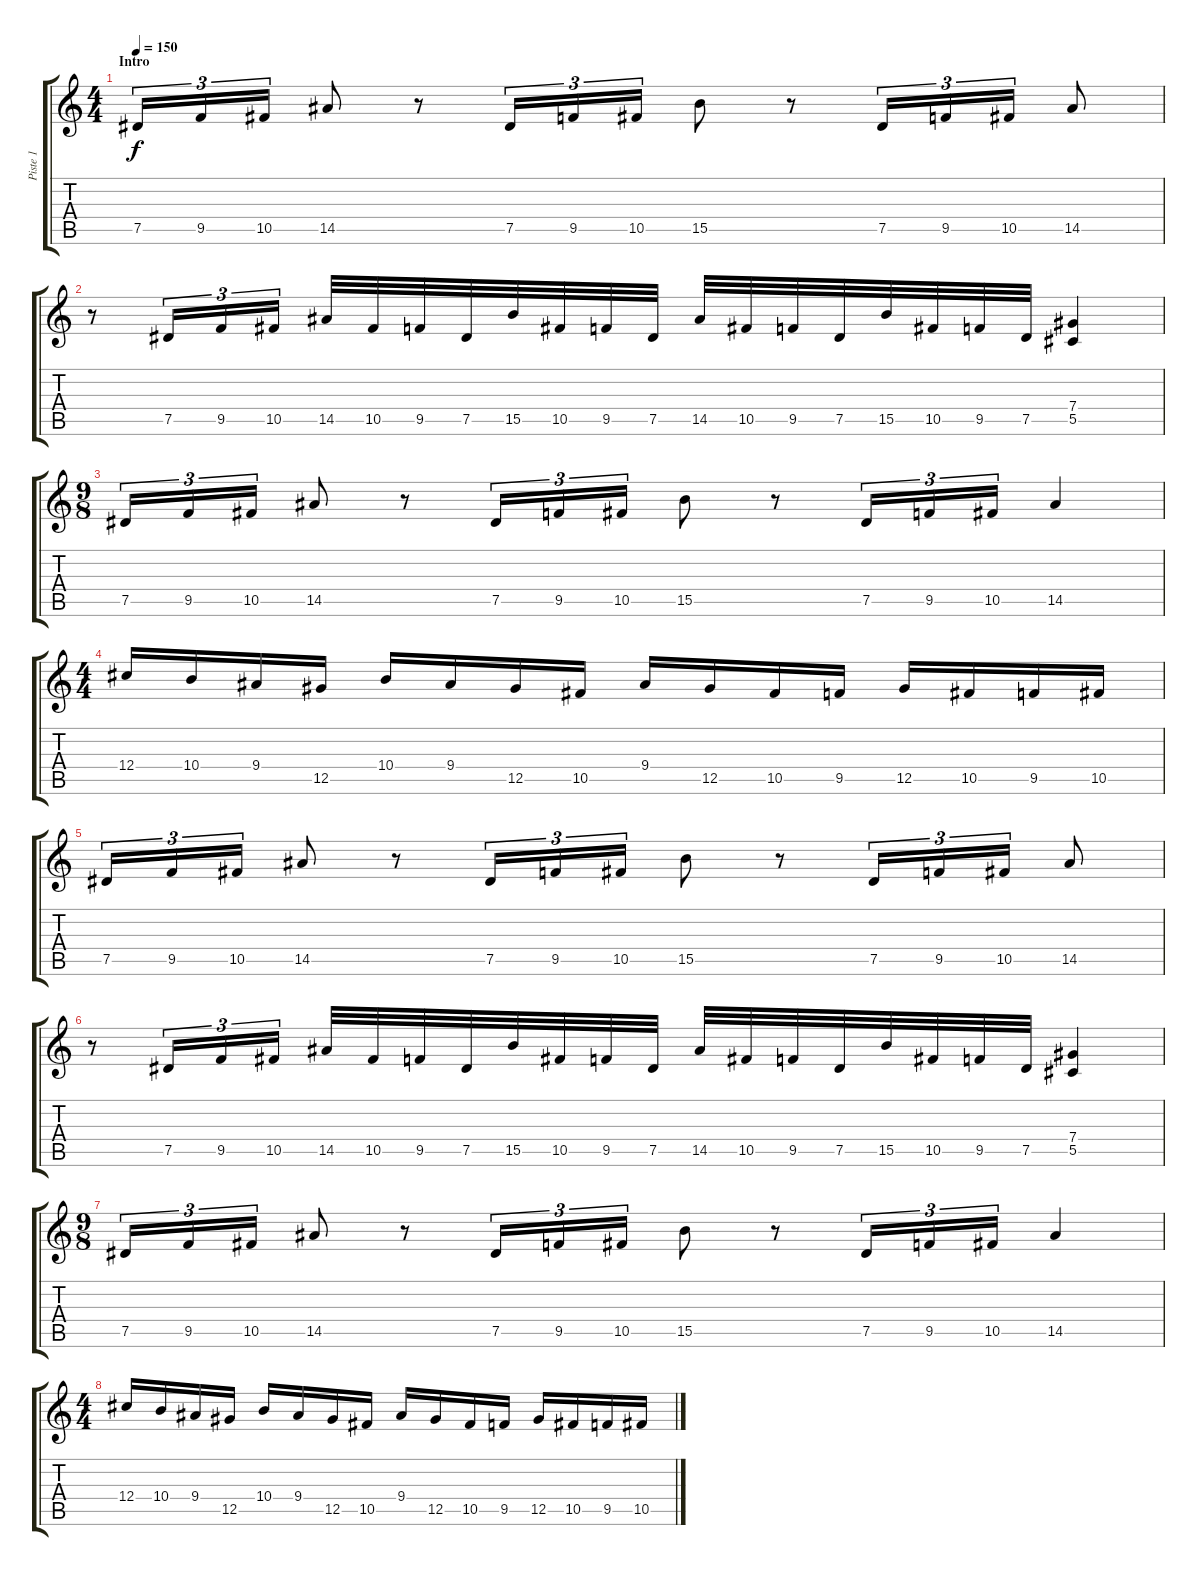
\track ("Piste 1" "Piste 1") {instrument distortionguitar}
\staff {score tabs}
\tuning (Eb4 Bb3 Gb3 Db3 Ab2 Eb2) {hide}
\ts (4 4)
\section ("" "Intro")
\tempo 150
\clef g2
\ks c
7.5.16{tu (3 2) dy f instrument distortionguitar} 9.5.16{tu (3 2)} 10.5.16{tu (3 2)} 14.5.8 r.8 7.5.16{tu (3 2)} 9.5.16{tu (3 2)} 10.5.16{tu (3 2)} 15.5.8 r.8 7.5.16{tu (3 2)} 9.5.16{tu (3 2)} 10.5.16{tu (3 2)} 14.5.8 |
r.8 7.5.16{tu (3 2)} 9.5.16{tu (3 2)} 10.5.16{tu (3 2)} 14.5.32 10.5.32 9.5.32 7.5.32 15.5.32 10.5.32 9.5.32 7.5.32 14.5.32 10.5.32 9.5.32 7.5.32 15.5.32 10.5.32 9.5.32 7.5.32 (7.4 5.5).4 |
\ts (9 8)
7.5.16{tu (3 2)} 9.5.16{tu (3 2)} 10.5.16{tu (3 2)} 14.5.8 r.8 7.5.16{tu (3 2)} 9.5.16{tu (3 2)} 10.5.16{tu (3 2)} 15.5.8 r.8 7.5.16{tu (3 2)} 9.5.16{tu (3 2)} 10.5.16{tu (3 2)} 14.5.4 |
\ts (4 4)
12.4.16 10.4.16 9.4.16 12.5.16 10.4.16 9.4.16 12.5.16 10.5.16 9.4.16 12.5.16 10.5.16 9.5.16 12.5.16 10.5.16 9.5.16 10.5.16 |
7.5.16{tu (3 2)} 9.5.16{tu (3 2)} 10.5.16{tu (3 2)} 14.5.8 r.8 7.5.16{tu (3 2)} 9.5.16{tu (3 2)} 10.5.16{tu (3 2)} 15.5.8 r.8 7.5.16{tu (3 2)} 9.5.16{tu (3 2)} 10.5.16{tu (3 2)} 14.5.8 |
r.8 7.5.16{tu (3 2)} 9.5.16{tu (3 2)} 10.5.16{tu (3 2)} 14.5.32 10.5.32 9.5.32 7.5.32 15.5.32 10.5.32 9.5.32 7.5.32 14.5.32 10.5.32 9.5.32 7.5.32 15.5.32 10.5.32 9.5.32 7.5.32 (7.4 5.5).4 |
\ts (9 8)
7.5.16{tu (3 2)} 9.5.16{tu (3 2)} 10.5.16{tu (3 2)} 14.5.8 r.8 7.5.16{tu (3 2)} 9.5.16{tu (3 2)} 10.5.16{tu (3 2)} 15.5.8 r.8 7.5.16{tu (3 2)} 9.5.16{tu (3 2)} 10.5.16{tu (3 2)} 14.5.4 |
\ts (4 4)
12.4.16 10.4.16 9.4.16 12.5.16 10.4.16 9.4.16 12.5.16 10.5.16 9.4.16 12.5.16 10.5.16 9.5.16 12.5.16 10.5.16 9.5.16 10.5.16
